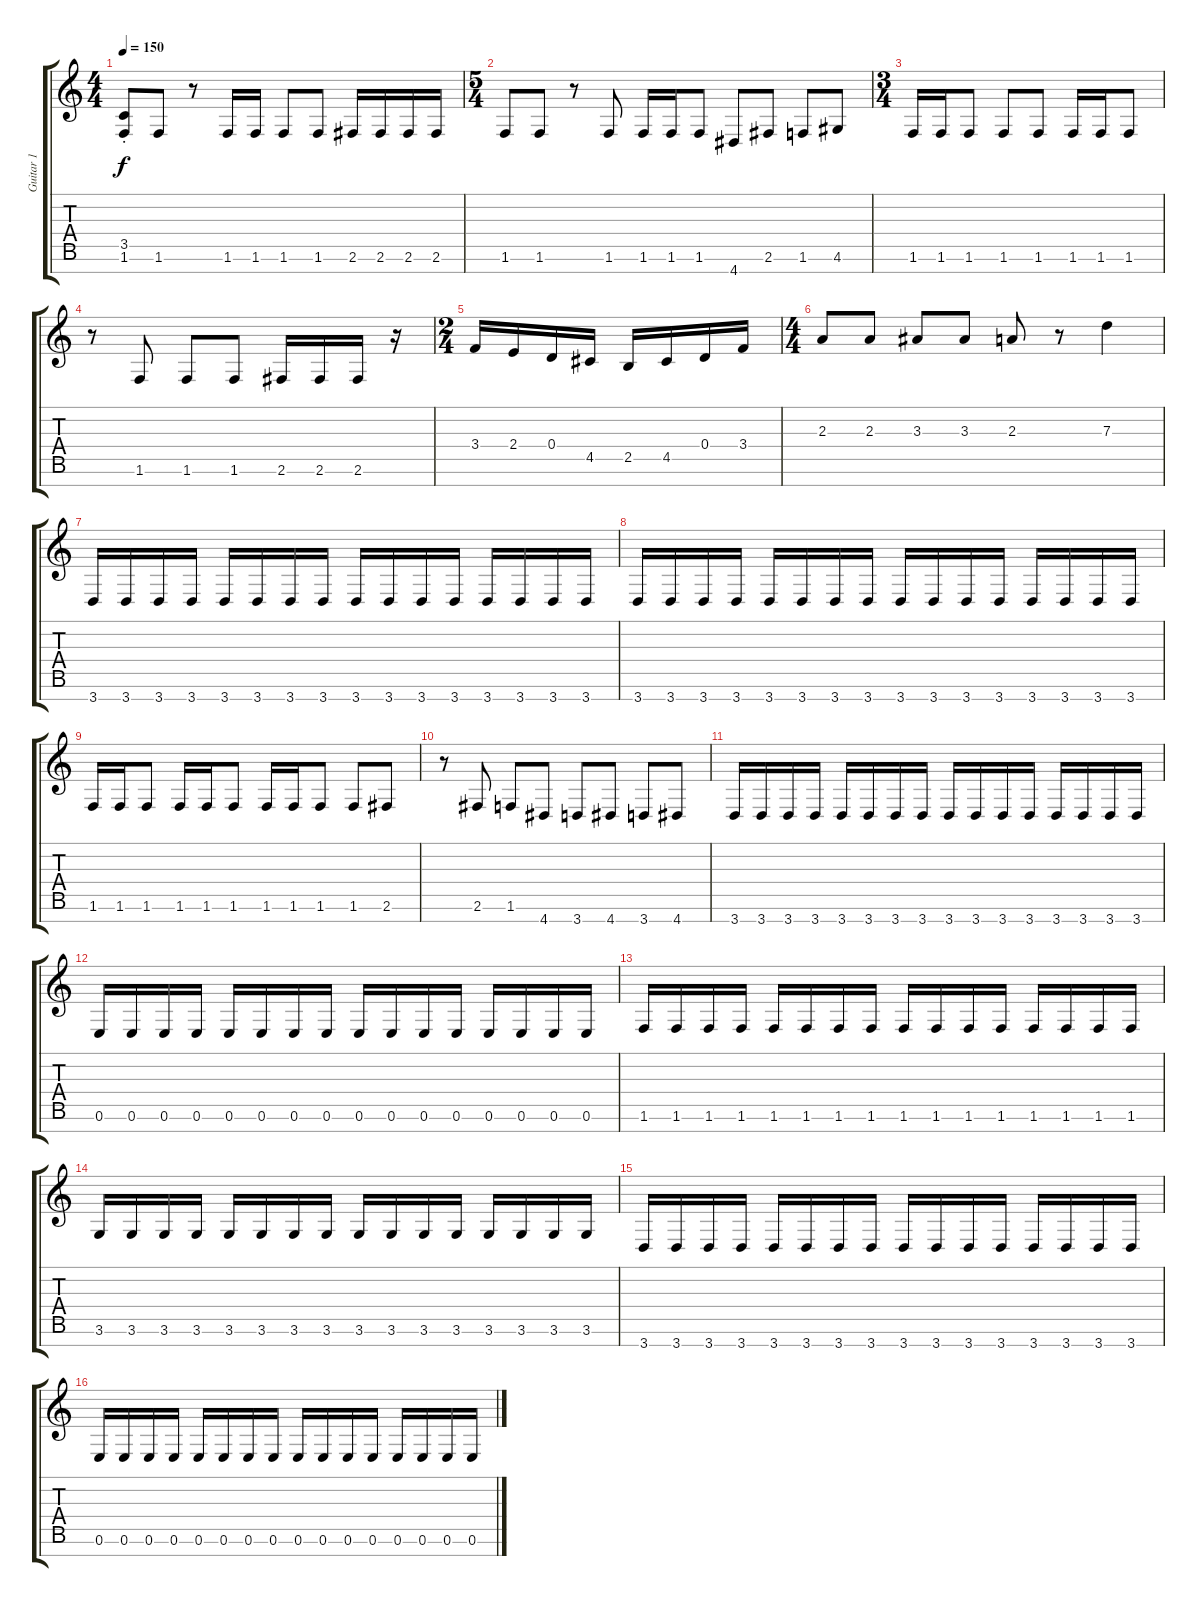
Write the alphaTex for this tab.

\track ("Guitar 1" "Guitar 1") {instrument distortionguitar}
\staff {score tabs}
\tuning (E4 B3 G3 D3 A2 E2 B1) {hide}
\ts (4 4)
\tempo 150
\clef g2
\ks c
(3.5{st} 1.6).8{dy f} 1.6.8 r.8 1.6.16 1.6.16 1.6.8 1.6.8 2.6.16 2.6.16 2.6.16 2.6.16 |
\ts (5 4)
1.6.8 1.6.8 r.8 1.6.8 1.6.16 1.6.16 1.6.8 4.7.8 2.6.8 1.6.8 4.6.8 |
\ts (3 4)
1.6.16 1.6.16 1.6.8 1.6.8 1.6.8 1.6.16 1.6.16 1.6.8 |
r.8 1.6.8 1.6.8 1.6.8 2.6.16 2.6.16 2.6.16 r.16 |
\ts (2 4)
3.4.16 2.4.16 0.4.16 4.5.16 2.5.16 4.5.16 0.4.16 3.4.16 |
\ts (4 4)
2.3.8 2.3.8 3.3.8 3.3.8 2.3.8 r.8 7.3.4 |
3.7.16 3.7.16 3.7.16 3.7.16 3.7.16 3.7.16 3.7.16 3.7.16 3.7.16 3.7.16 3.7.16 3.7.16 3.7.16 3.7.16 3.7.16 3.7.16 |
3.7.16 3.7.16 3.7.16 3.7.16 3.7.16 3.7.16 3.7.16 3.7.16 3.7.16 3.7.16 3.7.16 3.7.16 3.7.16 3.7.16 3.7.16 3.7.16 |
1.6.16 1.6.16 1.6.8 1.6.16 1.6.16 1.6.8 1.6.16 1.6.16 1.6.8 1.6.8 2.6.8 |
r.8 2.6.8 1.6.8 4.7.8 3.7.8 4.7.8 3.7.8 4.7.8 |
3.7.16 3.7.16 3.7.16 3.7.16 3.7.16 3.7.16 3.7.16 3.7.16 3.7.16 3.7.16 3.7.16 3.7.16 3.7.16 3.7.16 3.7.16 3.7.16 |
0.6.16 0.6.16 0.6.16 0.6.16 0.6.16 0.6.16 0.6.16 0.6.16 0.6.16 0.6.16 0.6.16 0.6.16 0.6.16 0.6.16 0.6.16 0.6.16 |
1.6.16 1.6.16 1.6.16 1.6.16 1.6.16 1.6.16 1.6.16 1.6.16 1.6.16 1.6.16 1.6.16 1.6.16 1.6.16 1.6.16 1.6.16 1.6.16 |
3.6.16 3.6.16 3.6.16 3.6.16 3.6.16 3.6.16 3.6.16 3.6.16 3.6.16 3.6.16 3.6.16 3.6.16 3.6.16 3.6.16 3.6.16 3.6.16 |
3.7.16 3.7.16 3.7.16 3.7.16 3.7.16 3.7.16 3.7.16 3.7.16 3.7.16 3.7.16 3.7.16 3.7.16 3.7.16 3.7.16 3.7.16 3.7.16 |
0.6.16 0.6.16 0.6.16 0.6.16 0.6.16 0.6.16 0.6.16 0.6.16 0.6.16 0.6.16 0.6.16 0.6.16 0.6.16 0.6.16 0.6.16 0.6.16
